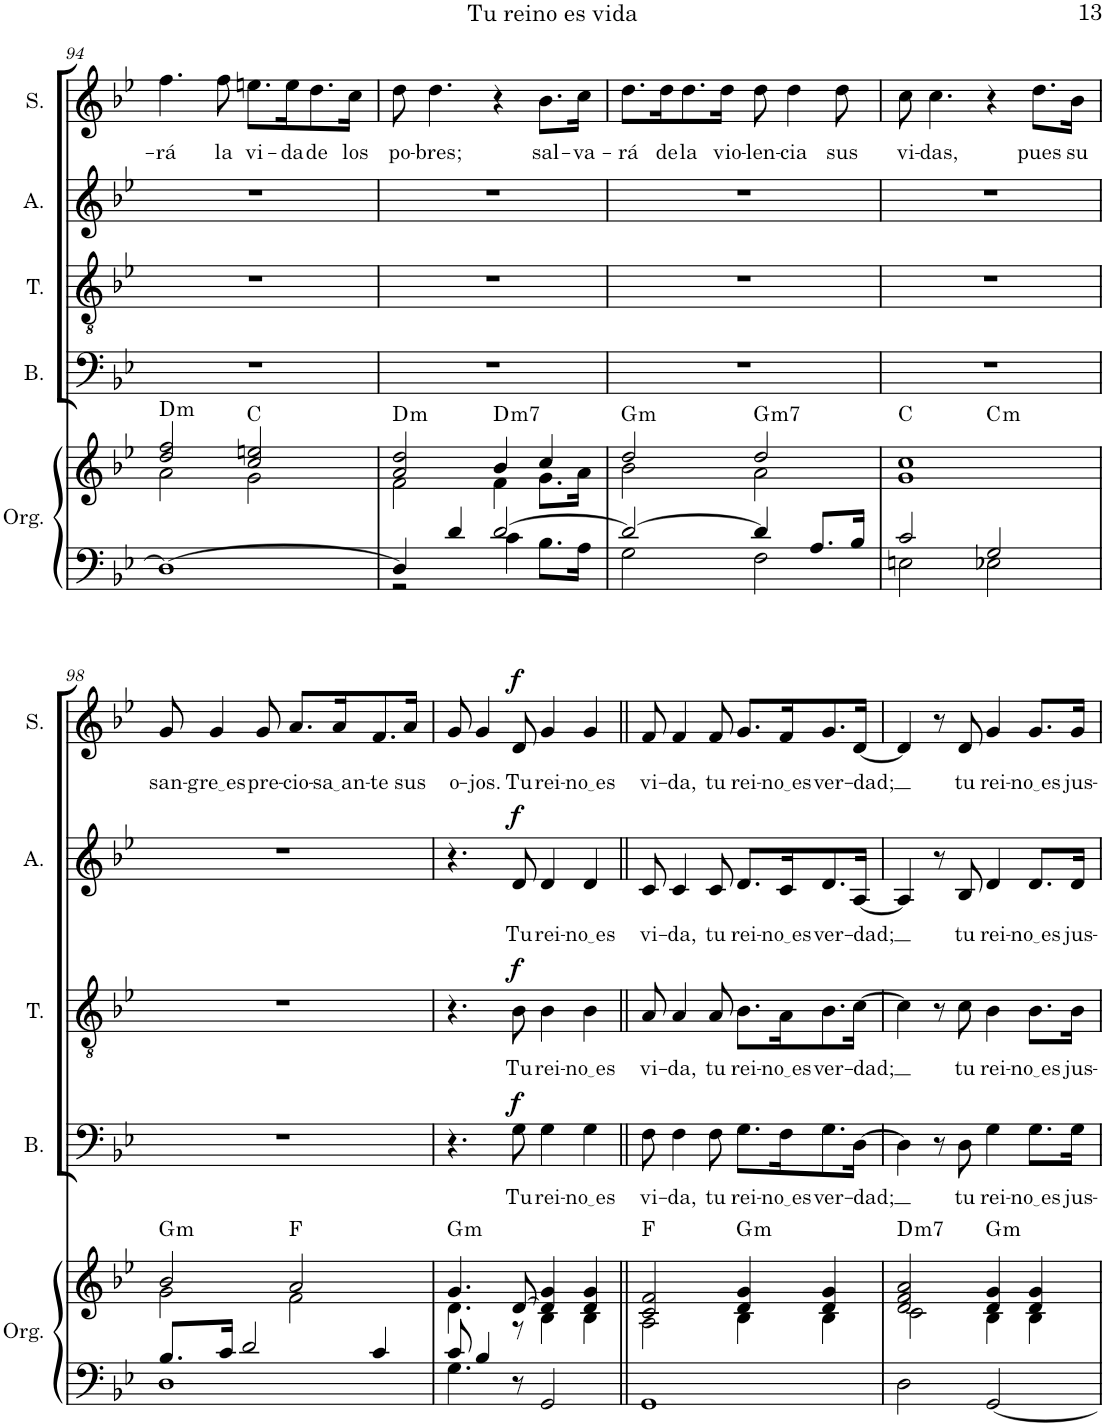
**kern	**kern	**harte	**kern	**text	**dynam	**kern	**text	**dynam	**kern	**text	**dynam	**kern	**text	**dynam
*part5	*part5	*part5	*part4	*part4	*part4	*part3	*part3	*part3	*part2	*part2	*part2	*part1	*part1	*part1
*staff6	*staff5	*	*staff4	*staff4	*staff4	*staff3	*staff3	*staff3	*staff2	*staff2	*staff2	*staff1	*staff1	*staff1
*I"Órgano	*	*	*I"Bajo	*	*	*I"Tenor	*	*	*I"Alto	*	*	*I"Soprano	*	*
*	*	*	*I'B.	*	*	*I'T.	*	*	*I'A.	*	*	*I'S.	*	*
!!LO:PB:g=z
*clefF4	*clefG2	*	*clefF4	*	*	*clefGv2	*	*	*clefG2	*	*	*clefG2	*	*
*k[b-e-]	*k[b-e-]	*	*k[b-e-]	*	*	*k[b-e-]	*	*	*k[b-e-]	*	*	*k[b-e-]	*	*
*M2/2	*M2/2	*	*M2/2	*	*	*M2/2	*	*	*M2/2	*	*	*M2/2	*	*
*met(c|)	*met(c|)	*	*met(c|)	*	*	*met(c|)	*	*	*met(c|)	*	*	*met(c|)	*	*
=94	=94	=94	=94	=94	=94	=94	=94	=94	=94	=94	=94	=94	=94	=94
*	*^	*	*	*	*	*	*	*	*	*	*	*	*	*
!	!	!	!LO:H:kt=m	!	!	!	!	!	!	!	!	!	!	!LO:LY:b	!
1D_	2dd/ 2ff/	2a\	D:min	1r	.	.	1r	.	.	1r	.	.	4.ff\	-rá	.
!	!	!	!	!	!	!	!	!	!	!	!	!	!	!LO:LY:b	!
.	.	.	.	.	.	.	.	.	.	.	.	.	8ff\	la	.
!	!	!	!	!	!	!	!	!	!	!	!	!	!	!LO:LY:b	!
.	2cc/ 2een/	2g\	C:maj	.	.	.	.	.	.	.	.	.	8.een\L	vi-	.
!	!	!	!	!	!	!	!	!	!	!	!	!	!	!LO:LY:b	!
.	.	.	.	.	.	.	.	.	.	.	.	.	16ee\K	-da	.
!	!	!	!	!	!	!	!	!	!	!	!	!	!	!LO:LY:b	!
.	.	.	.	.	.	.	.	.	.	.	.	.	8.dd\	de	.
!	!	!	!	!	!	!	!	!	!	!	!	!	!	!LO:LY:b	!
.	.	.	.	.	.	.	.	.	.	.	.	.	16cc\Jk	los	.
=95	=95	=95	=95	=95	=95	=95	=95	=95	=95	=95	=95	=95	=95	=95	=95
*^	*	*	*	*	*	*	*	*	*	*	*	*	*	*	*
!	!	!	!	!LO:H:kt=m	!	!	!	!	!	!	!	!	!	!	!LO:LY:b	!
4D/]	2r	2a/ 2dd/	2f\	D:min	1r	.	.	1r	.	.	1r	.	.	8dd\	po-	.
!	!	!	!	!	!	!	!	!	!	!	!	!	!	!	!LO:LY:b	!
.	.	.	.	.	.	.	.	.	.	.	.	.	.	4.dd\	-bres;	.
4d/	.	.	.	.	.	.	.	.	.	.	.	.	.	.	.	.
!	!	!	!	!LO:H:kt=m7	!	!	!	!	!	!	!	!	!	!	!	!
[2d/	4c\	4b-/	4f\	D:min7	.	.	.	.	.	.	.	.	.	4r	.	.
!	!	!	!	!	!	!	!	!	!	!	!	!	!	!	!LO:LY:b	!
.	8.B-\L	4cc/	8.g\L	.	.	.	.	.	.	.	.	.	.	8.b-\L	-sal-	.
!	!	!	!	!	!	!	!	!	!	!	!	!	!	!	!LO:LY:b	!
.	16A\Jk	.	16a\Jk	.	.	.	.	.	.	.	.	.	.	16cc\Jk	-va-	.
=96	=96	=96	=96	=96	=96	=96	=96	=96	=96	=96	=96	=96	=96	=96	=96	=96
!	!	!	!	!LO:H:kt=m	!	!	!	!	!	!	!	!	!	!	!LO:LY:b	!
2d/_	2G\	2dd/	2b-\	G:min	1r	.	.	1r	.	.	1r	.	.	8.dd\L	-rá	.
!	!	!	!	!	!	!	!	!	!	!	!	!	!	!	!LO:LY:b	!
.	.	.	.	.	.	.	.	.	.	.	.	.	.	16dd\K	de	.
!	!	!	!	!	!	!	!	!	!	!	!	!	!	!	!LO:LY:b	!
.	.	.	.	.	.	.	.	.	.	.	.	.	.	8.dd\	la	.
!	!	!	!	!	!	!	!	!	!	!	!	!	!	!	!LO:LY:b	!
.	.	.	.	.	.	.	.	.	.	.	.	.	.	16dd\Jk	vio-	.
!	!	!	!	!LO:H:kt=m7	!	!	!	!	!	!	!	!	!	!	!LO:LY:b	!
4d/]	2F\	2dd/	2a\	G:min7	.	.	.	.	.	.	.	.	.	8dd\	-len-	.
!	!	!	!	!	!	!	!	!	!	!	!	!	!	!	!LO:LY:b	!
.	.	.	.	.	.	.	.	.	.	.	.	.	.	4dd\	-cia	.
8.A/L	.	.	.	.	.	.	.	.	.	.	.	.	.	.	.	.
!	!	!	!	!	!	!	!	!	!	!	!	!	!	!	!LO:LY:b	!
.	.	.	.	.	.	.	.	.	.	.	.	.	.	8dd\	sus	.
16B-/Jk	.	.	.	.	.	.	.	.	.	.	.	.	.	.	.	.
=97	=97	=97	=97	=97	=97	=97	=97	=97	=97	=97	=97	=97	=97	=97	=97	=97
!	!	!	!	!	!	!	!	!	!	!	!	!	!	!	!LO:LY:b	!
2c/	2En\	1g 1cc	2ryy	C:maj	1r	.	.	1r	.	.	1r	.	.	8cc\	vi-	.
!	!	!	!	!	!	!	!	!	!	!	!	!	!	!	!LO:LY:b	!
.	.	.	.	.	.	.	.	.	.	.	.	.	.	4.cc\	-das,	.
!	!	!	!	!LO:H:kt=m	!	!	!	!	!	!	!	!	!	!	!	!
2G/	2E-X\	.	2ryy	C:min	.	.	.	.	.	.	.	.	.	4r	.	.
!	!	!	!	!	!	!	!	!	!	!	!	!	!	!	!LO:LY:b	!
.	.	.	.	.	.	.	.	.	.	.	.	.	.	8.dd\L	pues	.
!	!	!	!	!	!	!	!	!	!	!	!	!	!	!	!LO:LY:b	!
.	.	.	.	.	.	.	.	.	.	.	.	.	.	16b-\Jk	su	.
!!LO:LB:g=z
=98	=98	=98	=98	=98	=98	=98	=98	=98	=98	=98	=98	=98	=98	=98	=98	=98
!	!	!	!	!LO:H:kt=m	!	!	!	!	!	!	!	!	!	!	!LO:LY:b	!
8.B-/L	1D	2b-/	2g\	G:min	1r	.	.	1r	.	.	1r	.	.	8g/	san-	.
!	!	!	!	!	!	!	!	!	!	!	!	!	!	!	!LO:LY:b	!
.	.	.	.	.	.	.	.	.	.	.	.	.	.	4g/	gre es	.
16c/Jk	.	.	.	.	.	.	.	.	.	.	.	.	.	.	.	.
2d/	.	.	.	.	.	.	.	.	.	.	.	.	.	.	.	.
!	!	!	!	!	!	!	!	!	!	!	!	!	!	!	!LO:LY:b	!
.	.	.	.	.	.	.	.	.	.	.	.	.	.	8g/	pre-	.
!	!	!	!	!	!	!	!	!	!	!	!	!	!	!	!LO:LY:b	!
.	.	2a/	2f\	F:maj	.	.	.	.	.	.	.	.	.	8.a/L	-cio-	.
!	!	!	!	!	!	!	!	!	!	!	!	!	!	!	!LO:LY:b	!
.	.	.	.	.	.	.	.	.	.	.	.	.	.	16a/K	sa an	.
!	!	!	!	!	!	!	!	!	!	!	!	!	!	!	!LO:LY:b	!
4c/	.	.	.	.	.	.	.	.	.	.	.	.	.	8.f/	-te	.
!	!	!	!	!	!	!	!	!	!	!	!	!	!	!	!LO:LY:b	!
.	.	.	.	.	.	.	.	.	.	.	.	.	.	16a/Jk	sus	.
=99	=99	=99	=99	=99	=99	=99	=99	=99	=99	=99	=99	=99	=99	=99	=99	=99
!	!	!	!	!LO:H:kt=m	!	!	!	!	!	!	!	!	!	!	!LO:LY:b	!
8c/	4.G\	4.g/	4.d\	G:min	4.r	.	.	4.r	.	.	4.r	.	.	8g/	o-	.
!	!	!	!	!	!	!	!	!	!	!	!	!	!	!	!LO:LY:b	!
4B-/	.	.	.	.	.	.	.	.	.	.	.	.	.	4g/	-jos.	.
!	!	!	!	!	!	!LO:LY:b	!LO:DY:a	!	!LO:LY:b	!LO:DY:a	!	!LO:LY:b	!LO:DY:a	!	!LO:LY:b	!LO:DY:a
8r	2ryy	[8d/	8r	.	8G\	Tu	f	8B-\	Tu	f	8d/	Tu	f	8d/	Tu	f
!	!	!	!	!	!	!LO:LY:b	!	!	!LO:LY:b	!	!	!LO:LY:b	!	!	!LO:LY:b	!
2GG/	.	4d/] 4g/	4B-\	.	4G\	rei-	.	4B-\	rei-	.	4d/	rei-	.	4g/	rei-	.
!	!	!	!	!	!	!LO:LY:b	!	!	!LO:LY:b	!	!	!LO:LY:b	!	!	!LO:LY:b	!
.	.	4d/ 4g/	4B-\	.	4G\	no es	.	4B-\	no es	.	4d/	no es	.	4g/	no es	.
.	8ryy	.	.	.	.	.	.	.	.	.	.	.	.	.	.	.
=100||	=100||	=100||	=100||	=100||	=100||	=100||	=100||	=100||	=100||	=100||	=100||	=100||	=100||	=100||	=100||	=100||
!	!	!	!	!	!	!LO:LY:b	!	!	!LO:LY:b	!	!	!LO:LY:b	!	!	!LO:LY:b	!
*v	*v	*	*	*	*	*	*	*	*	*	*	*	*	*	*	*
1GG	2c/ 2f/	2A\	F:maj	8F\	vi-	.	8A/	vi-	.	8c/	vi-	.	8f/	vi-	.
!	!	!	!	!	!LO:LY:b	!	!	!LO:LY:b	!	!	!LO:LY:b	!	!	!LO:LY:b	!
.	.	.	.	4F\	-da,	.	4A/	-da,	.	4c/	-da,	.	4f/	-da,	.
!	!	!	!	!	!LO:LY:b	!	!	!LO:LY:b	!	!	!LO:LY:b	!	!	!LO:LY:b	!
.	.	.	.	8F\	tu	.	8A/	tu	.	8c/	tu	.	8f/	tu	.
!	!	!	!LO:H:kt=m	!	!LO:LY:b	!	!	!LO:LY:b	!	!	!LO:LY:b	!	!	!LO:LY:b	!
.	4d/ 4g/	4B-\	G:min	8.G\L	rei-	.	8.B-\L	rei-	.	8.d/L	rei-	.	8.g/L	rei-	.
!	!	!	!	!	!LO:LY:b	!	!	!LO:LY:b	!	!	!LO:LY:b	!	!	!LO:LY:b	!
.	.	.	.	16F\K	no es	.	16A\K	no es	.	16c/K	no es	.	16f/K	no es	.
!	!	!	!	!	!LO:LY:b	!	!	!LO:LY:b	!	!	!LO:LY:b	!	!	!LO:LY:b	!
.	4d/ 4g/	4B-\	.	8.G\	ver-	.	8.B-\	ver-	.	8.d/	ver-	.	8.g/	ver-	.
!	!	!	!	!	!LO:LY:b	!	!	!LO:LY:b	!	!	!LO:LY:b	!	!	!LO:LY:b	!
.	.	.	.	[16D\Jk	-dad;	.	[16c\Jk	-dad;	.	[16A/Jk	-dad;	.	[16d/Jk	-dad;	.
=101	=101	=101	=101	=101	=101	=101	=101	=101	=101	=101	=101	=101	=101	=101	=101
!	!	!	!LO:H:kt=m7	!	!	!	!	!	!	!	!	!	!	!	!
2D\	2d/ 2f/ 2a/	2c\	D:min7	4D\]	.	.	4c\]	.	.	4A/]	.	.	4d/]	.	.
.	.	.	.	8r	.	.	8r	.	.	8r	.	.	8r	.	.
!	!	!	!	!	!LO:LY:b	!	!	!LO:LY:b	!	!	!LO:LY:b	!	!	!LO:LY:b	!
.	.	.	.	8D\	tu	.	8c\	tu	.	8B-/	tu	.	8d/	tu	.
!	!	!	!LO:H:kt=m	!	!LO:LY:b	!	!	!LO:LY:b	!	!	!LO:LY:b	!	!	!LO:LY:b	!
[2GG/	4d/ 4g/	4B-\	G:min	4G\	rei-	.	4B-\	rei-	.	4d/	rei-	.	4g/	rei-	.
!	!	!	!	!	!LO:LY:b	!	!	!LO:LY:b	!	!	!LO:LY:b	!	!	!LO:LY:b	!
.	4d/ 4g/	4B-\	.	8.G\L	no es	.	8.B-\L	no es	.	8.d/L	no es	.	8.g/L	no es	.
!	!	!	!	!	!LO:LY:b	!	!	!LO:LY:b	!	!	!LO:LY:b	!	!	!LO:LY:b	!
.	.	.	.	16G\Jk	jus-	.	16B-\Jk	jus-	.	16d/Jk	jus-	.	16g/Jk	jus-	.
*	*v	*v	*	*	*	*	*	*	*	*	*	*	*	*	*
=	=	=	=	=	=	=	=	=	=	=	=	=	=	=
*-	*-	*-	*-	*-	*-	*-	*-	*-	*-	*-	*-	*-	*-	*-
